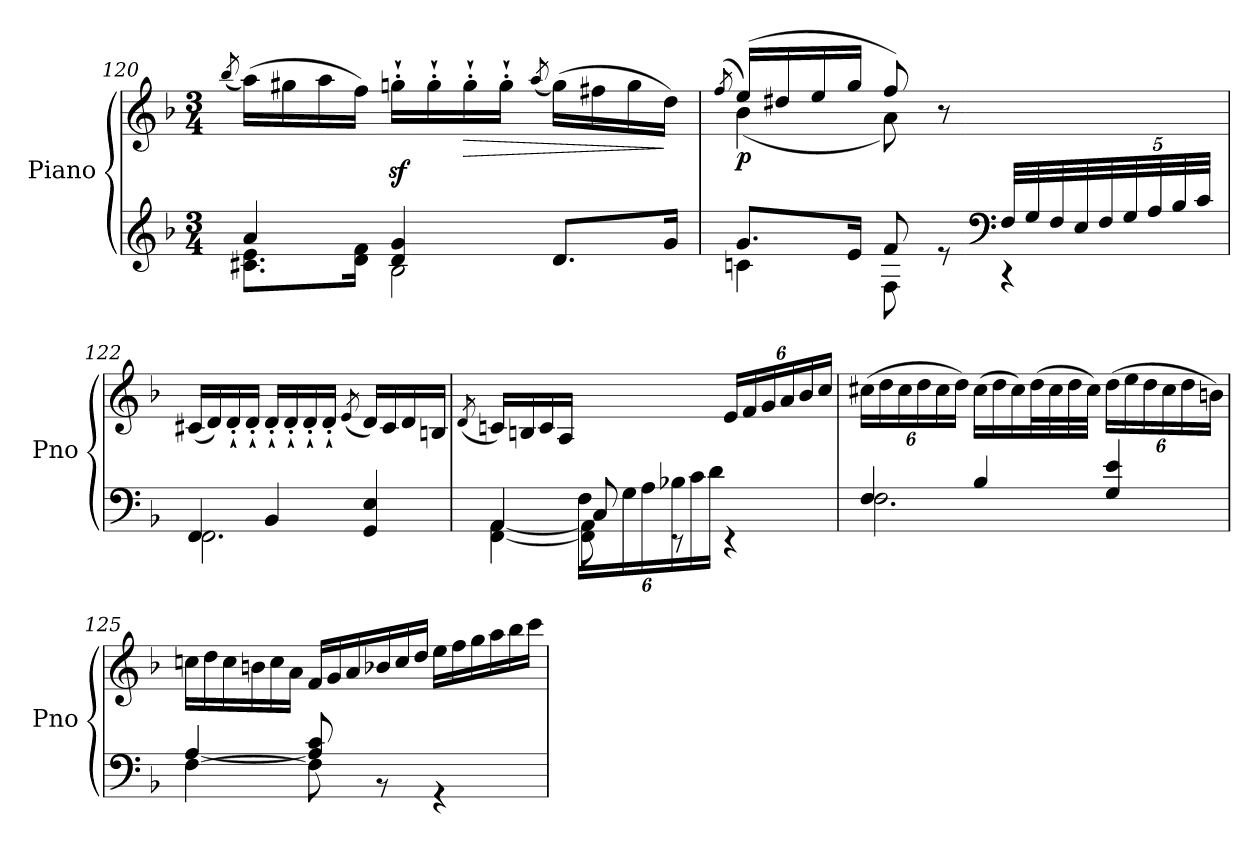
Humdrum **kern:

**kern	**kern	**dynam
*part1	*part1	*part1
*staff2	*staff1	*staff1/2
*I"Piano	*	*
*I'Pno	*	*
*clefG2	*clefG2	*
*k[b-]	*k[b-]	*
*M3/4	*M3/4	*
=120	=120	=120
.	(8qbb-/	.
*^	*	*
*	*^	*	*
2.ryy	4a/	8.c#X\ 8.e\L	(16aa\LL)	.
.	.	.	16gg#X\	.
.	.	.	16aa\	.
.	.	16d\ 16f\Jk	16ff\JJ)	.
.	4d/ 4g/	2B-\	16ggnz<`'\LL	.
.	.	.	16gg`'\	.
!	!	!	!	!LO:HP:b
.	.	.	16gg`'\	>
.	.	.	16gg`'\JJ	.
.	.	.	(8qaa/	.
.	8.d/L	.	(16gg\LL)	.
.	.	.	16ff#X\	.
.	.	.	16gg\	.
.	16g/Jk	.	16dd\JJ)	]
*v	*v	*v	*	*
!!LO:PB:g=z
=121	=121	=121
.	(8qff/	.
*^	*^	*
*	*^	*	*	*
*	*	*^	*	*	*
!	!	!	!	!	!	!LO:DY:b
2ryy	2.ryy	8.g/L	4cn\	(>16ee/LL)	(4b-\	p
.	.	.	.	16dd#X/	.	.
.	.	.	.	16ee/	.	.
.	.	16e/Jk	.	16gg/JJ	.	.
.	.	8f/	8F\	8ff/)	8a\)	.
.	.	8r	4.ryy	8r	4ryy	.
*clefF4	*	*	*	*	*	*
32F/LLL	.	4rCC	.	4ryy	.	.
32G/	.	.	.	.	.	.
32F/	.	.	.	.	.	.
32E/	.	.	.	.	.	.
*Xbrackettup	*	*	*	*	*	*
40F/	.	.	.	.	8ryy	.
40G/	.	.	.	.	.	.
40A/	.	.	.	.	.	.
40B-/	.	.	.	.	.	.
40c/JJJ	.	.	.	.	.	.
*	*	*v	*v	*	*	*
*	*	*	*v	*v	*
=122	=122	=122	=122	=122
2.ryy	4FF/	2.FF\	(16c#X/LL	.
.	.	.	16d/)	.
.	.	.	16d`'/	.
.	.	.	16d`'/JJ	.
.	4BB-/	.	16d`'/LL	.
.	.	.	16d`'/	.
.	.	.	16d`'/	.
.	.	.	16d`'/JJ	.
.	.	.	(8qe/	.
.	4GG/ 4E/	.	16d/LL)	.
.	.	.	16c#/	.
.	.	.	16d/	.
.	.	.	16Bn/JJ	.
*v	*v	*v	*	*
!!LO:LB:g=z
=123	=123	=123
.	(8qd/	.
*^	*	*
*	*^	*	*
*	*	*^	*	*
4ryy	2.ryy	4AA/	[4FF\ [4AA\	16cn/LL)	.
.	.	.	.	16Bn/	.
.	.	.	.	16c/	.
.	.	.	.	16A/JJ	.
(>24F\LL	.	8C/	8FF\] 8AA\]	4ryy	.
24G\	.	.	.	.	.
24A\	.	.	.	.	.
24B-X\	.	8rEE	4.ryy	.	.
24c\	.	.	.	.	.
24d\JJ	.	.	.	.	.
*	*	*	*	*Xbrackettup	*
4ryy	.	4rEE	.	24e/LL	.
.	.	.	.	24f/	.
.	.	.	.	24g/	.
.	.	.	.	24a/	.
.	.	.	.	24b-/	.
.	.	.	.	24cc/JJ)	.
*	*	*v	*v	*	*
=124	=124	=124	=124	=124
2.ryy	4F/	2.F\	(24cc#X\LL	.
.	.	.	24dd\	.
.	.	.	24cc#\	.
.	.	.	24dd\	.
.	.	.	24cc#\	.
.	.	.	24dd\JJ)	.
*	*	*	*Xtuplet	*
.	4B-/	.	(24cc#\LL	.
.	.	.	24dd\	.
.	.	.	24cc#\)	.
.	.	.	(32dd\L	.
.	.	.	32cc#\	.
.	.	.	32dd\	.
.	.	.	32cc#\JJJ)	.
*	*	*	*tuplet	*
.	4G/ 4e/	.	(24dd\LL	.
.	.	.	24ee\	.
.	.	.	24dd\	.
.	.	.	24cc#\	.
.	.	.	24dd\	.
.	.	.	24bn\JJ)	.
!!LO:LB:g=z
=125	=125	=125	=125	=125
*	*	*	*Xtuplet	*
2.ryy	[4A/	[4F\	24ccn\LL	.
.	.	.	24dd\	.
.	.	.	24cc\	.
.	.	.	24bn\	.
.	.	.	24cc\	.
.	.	.	24a\JJ	.
.	8A/] 8c/	8F\]	24f/LL	.
.	.	.	24g/	.
.	.	.	24a/	.
.	8r	4.ryy	24b-X/	.
.	.	.	24cc/	.
.	.	.	24dd/JJ	.
.	4r	.	24ee\LL	.
.	.	.	24ff\	.
.	.	.	24gg\	.
.	.	.	24aa\	.
.	.	.	24bb-\	.
.	.	.	24ccc\JJ	.
*v	*v	*v	*	*
=	=	=
*-	*-	*-
